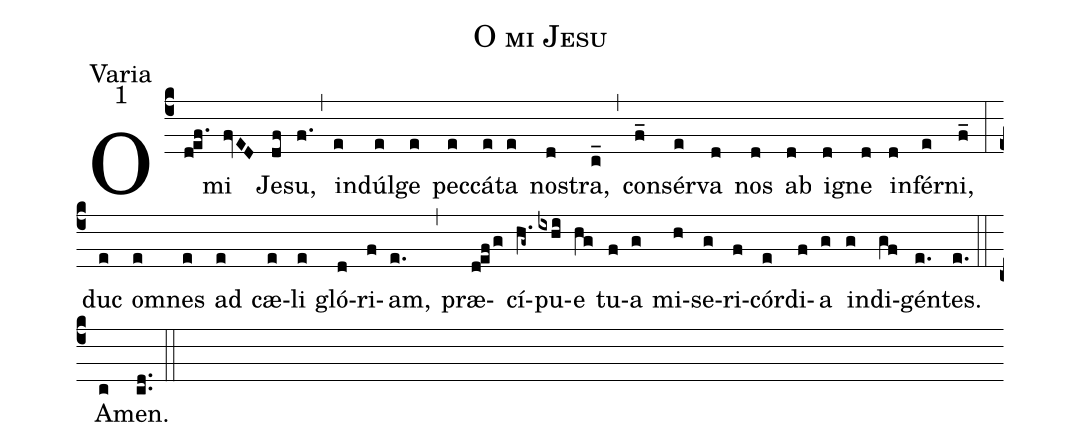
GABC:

name:O mi Jesu;
office-part:Varia;
mode:1;
%%
(c4)O(def.) mi(fvED) Je(df)su,(f.) (,)
in(e)dúl(e)ge(e) pec(e)cá(e)ta(e) no(d)stra,(c_) (,)
con(f_)sér(e)va(d) nos(d) ab(d) i(d)gne(d) in(d)fér(e)ni,(f_) (:)
duc(e) om(e)nes(e) ad(e) cæ(e)li(e) gló(d)ri(f)am,(e.) (,)
præ(defg)cí(h.g~)pu(ixhi)e(hg) tu(f)a(g) mi(h)se(g)ri(f)cór(e)di(f)a(g)
in(g)di(gf)gén(e.)tes.(e.) (::) A(c)men.(cd..) (::)
